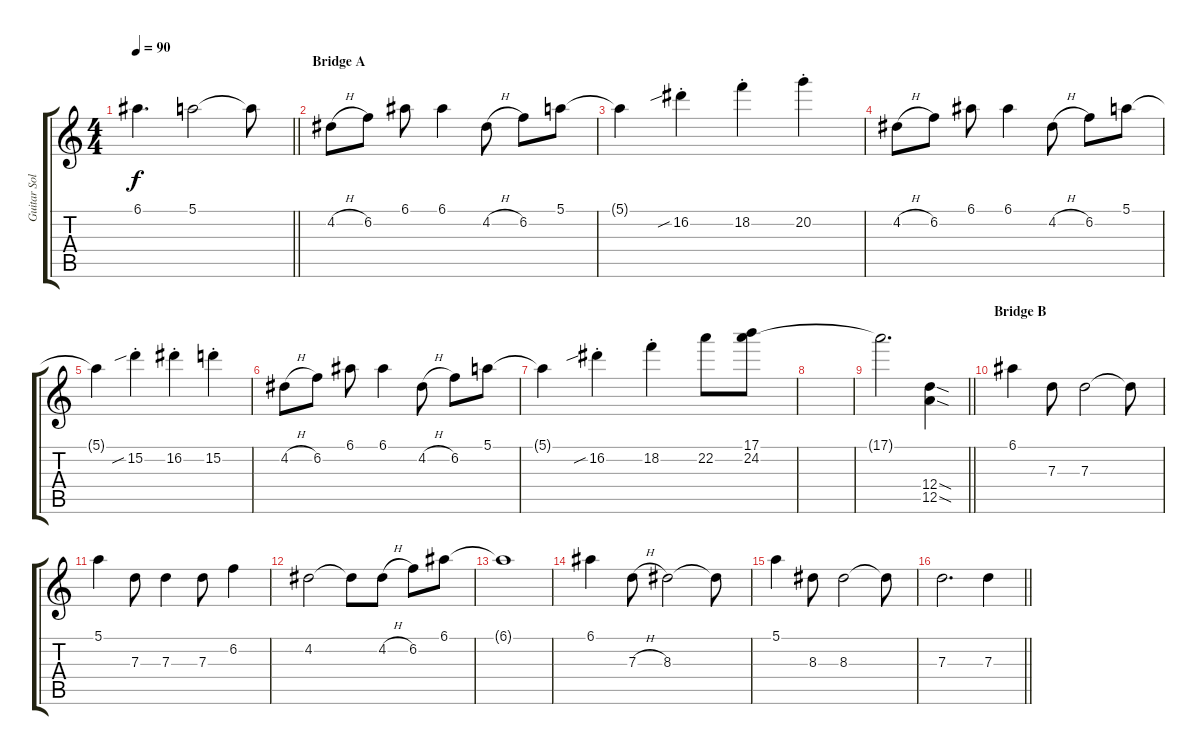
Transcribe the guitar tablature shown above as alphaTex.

\track ("Guitar Solo" "Guitar Sol") {instrument distortionguitar}
\staff {score tabs}
\tuning (E4 B3 G3 D3 A2 D2) {hide}
\ts (4 4)
\tempo 90
\clef g2
\barLineRight lightlight
\ks c
6.1.4{d dy f} 5.1.2 5.1{t}.8 |
\section ("" "Bridge A")
4.2{h}.8 6.2.8 6.1.8 6.1.4 4.2{h}.8 6.2.8 5.1.8 |
5.1{t}.4 16.2{sib st}.4 18.2{st}.4 20.2{st}.4 |
4.2{h}.8 6.2.8 6.1.8 6.1.4 4.2{h}.8 6.2.8 5.1.8 |
5.1{t}.4 15.2{sib st}.4 16.2{st}.4 15.2{st}.4 |
4.2{h}.8 6.2.8 6.1.8 6.1.4 4.2{h}.8 6.2.8 5.1.8 |
5.1{t}.4 16.2{sib st}.4 18.2{st}.4 22.2.8 (17.1 24.2).8 |
|
\barLineRight lightlight
17.1{t}.2{d} (12.4{sod} 12.5{sod}).4 |
\section ("" "Bridge B")
6.1.4 7.3.8 7.3.2 7.3{t}.8 |
5.1.4 7.3.8 7.3.4 7.3.8 6.2.4 |
4.2.2 4.2{t}.8 4.2{h}.8 6.2.8 6.1.8 |
6.1{t}.1 |
6.1.4 7.3{h}.8 8.3.2 8.3{t}.8 |
5.1.4 8.3.8 8.3.2 8.3{t}.8 |
\barLineRight lightlight
7.3.2{d} 7.3{ss}.4
